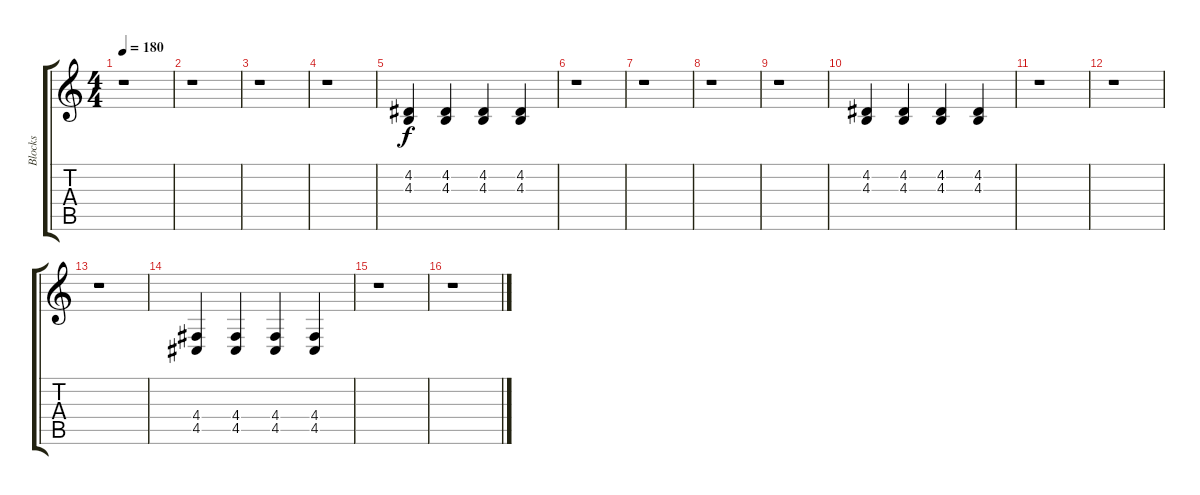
\track ("Blocks" "Blocks") {instrument woodblock}
\staff {score tabs}
\tuning (E4 B3 G3 D3 A2 E2) {hide}
\ts (4 4)
\tempo 180
\clef g2
\ks c
r.1{dy f instrument woodblock} |
r.1 |
r.1 |
r.1 |
(4.2 4.3).4 (4.2 4.3).4 (4.2 4.3).4 (4.2 4.3).4 |
r.1 |
r.1 |
r.1 |
r.1 |
(4.2 4.3).4 (4.2 4.3).4 (4.2 4.3).4 (4.2 4.3).4 |
r.1 |
r.1 |
r.1 |
(4.4 4.5).4 (4.4 4.5).4 (4.4 4.5).4 (4.4 4.5).4 |
r.1 |
r.1
